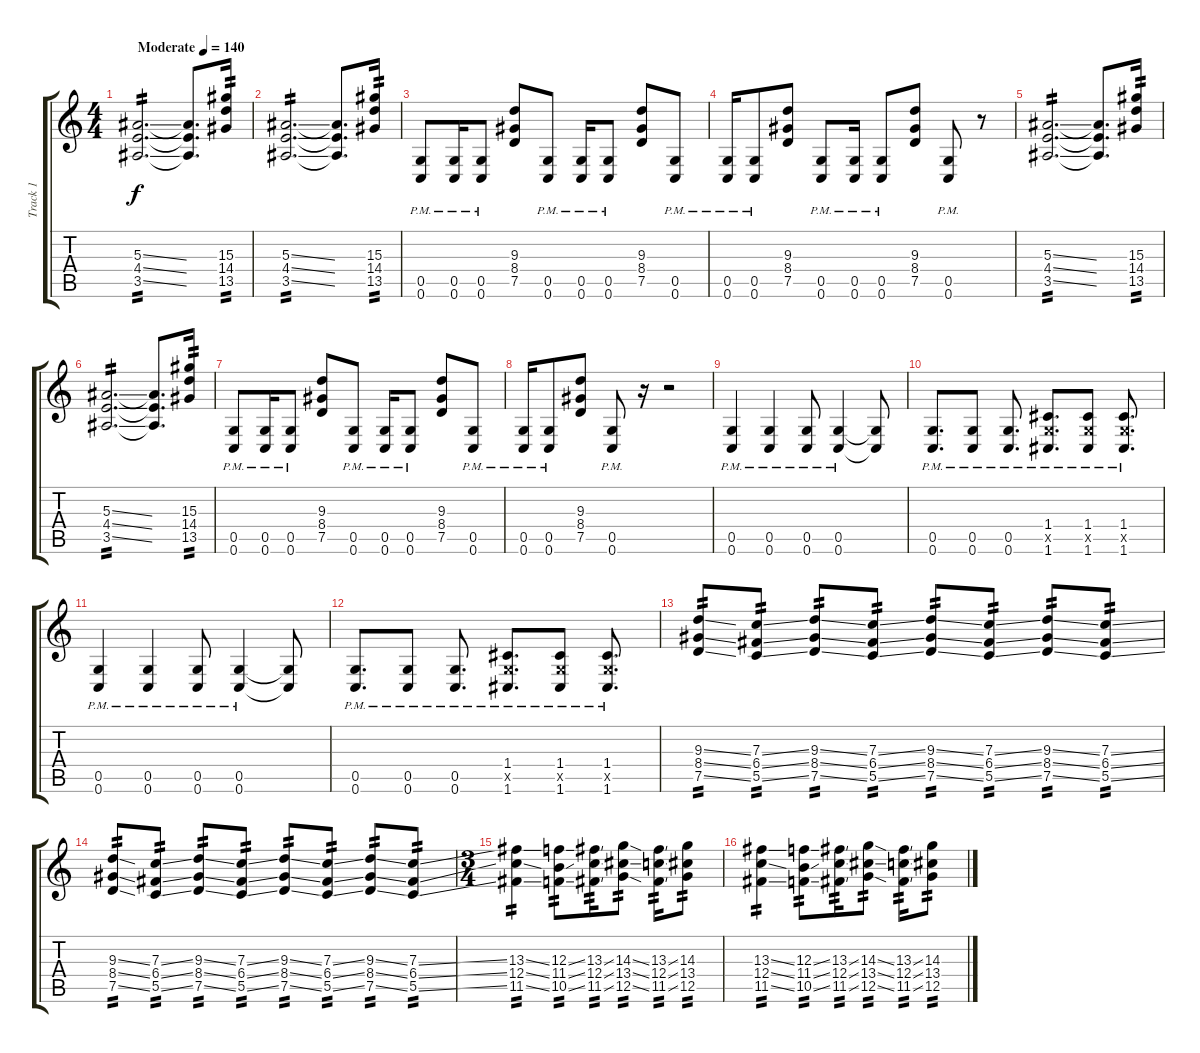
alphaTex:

\track ("Track 1" "Track 1") {instrument distortionguitar}
\staff {score tabs}
\tuning (D4 A3 F3 C3 G2 C2) {hide}
\ts (4 4)
\tempo (140 "Moderate")
\clef g2
\ks c
(5.3{ss} 4.4{ss} 3.5{ss}).2{d tp 2 dy f instrument distortionguitar} (5.3{t} 4.4{t} 3.5{t}).8{d} (15.3 14.4 13.5).16{tp 2} |
(5.3{ss} 4.4{ss} 3.5{ss}).2{d tp 2} (5.3{t} 4.4{t} 3.5{t}).8{d} (15.3 14.4 13.5).16{tp 2} |
(0.5{pm} 0.6{pm}).8 (0.5{pm} 0.6{pm}).16 (0.5{pm} 0.6{pm}).8 (9.3 8.4 7.5).8 (0.5{pm} 0.6{pm}).8 (0.5{pm} 0.6{pm}).16 (0.5{pm} 0.6{pm}).8 (9.3 8.4 7.5).8 (0.5{pm} 0.6{pm}).8 |
(0.5{pm} 0.6{pm}).16 (0.5{pm} 0.6{pm}).8 (9.3 8.4 7.5).8 (0.5{pm} 0.6{pm}).8 (0.5{pm} 0.6{pm}).16 (0.5{pm} 0.6{pm}).8 (9.3 8.4 7.5).8 (0.5{pm} 0.6{pm}).8 r.8 |
(5.3{ss} 4.4{ss} 3.5{ss}).2{d tp 2} (5.3{t} 4.4{t} 3.5{t}).8{d} (15.3 14.4 13.5).16{tp 2} |
(5.3{ss} 4.4{ss} 3.5{ss}).2{d tp 2} (5.3{t} 4.4{t} 3.5{t}).8{d} (15.3 14.4 13.5).16{tp 2} |
(0.5{pm} 0.6{pm}).8 (0.5{pm} 0.6{pm}).16 (0.5{pm} 0.6{pm}).8 (9.3 8.4 7.5).8 (0.5{pm} 0.6{pm}).8 (0.5{pm} 0.6{pm}).16 (0.5{pm} 0.6{pm}).8 (9.3 8.4 7.5).8 (0.5{pm} 0.6{pm}).8 |
(0.5{pm} 0.6{pm}).16 (0.5{pm} 0.6{pm}).8 (9.3 8.4 7.5).8 (0.5{pm} 0.6{pm}).8 r.16 r.2 |
(0.5{pm} 0.6{pm}).4 (0.5{pm} 0.6{pm}).4 (0.5{pm} 0.6{pm}).8 (0.5{pm} 0.6{pm}).4 (0.5{t} 0.6{t}).8 |
(0.5{pm} 0.6{pm}).8{d} (0.5{pm} 0.6{pm}).8 (0.5{pm} 0.6{pm}).8{d} (1.4{pm} 0.5{x} 1.6{pm}).8{d} (1.4{pm} 0.5{x} 1.6{pm}).8 (1.4{pm} 0.5{x} 1.6{pm}).8{d} |
(0.5{pm} 0.6{pm}).4 (0.5{pm} 0.6{pm}).4 (0.5{pm} 0.6{pm}).8 (0.5{pm} 0.6{pm}).4 (0.5{t} 0.6{t}).8 |
(0.5{pm} 0.6{pm}).8{d} (0.5{pm} 0.6{pm}).8 (0.5{pm} 0.6{pm}).8{d} (1.4{pm} 0.5{x} 1.6{pm}).8{d} (1.4{pm} 0.5{x} 1.6{pm}).8 (1.4{pm} 0.5{x} 1.6{pm}).8{d} |
(9.3{ss} 8.4{ss} 7.5{ss}).8{tp 2} (7.3{ss} 6.4{ss} 5.5{ss}).8{tp 2} (9.3{ss} 8.4{ss} 7.5{ss}).8{tp 2} (7.3{ss} 6.4{ss} 5.5{ss}).8{tp 2} (9.3{ss} 8.4{ss} 7.5{ss}).8{tp 2} (7.3{ss} 6.4{ss} 5.5{ss}).8{tp 2} (9.3{ss} 8.4{ss} 7.5{ss}).8{tp 2} (7.3{ss} 6.4{ss} 5.5{ss}).8{tp 2} |
(9.3{ss} 8.4{ss} 7.5{ss}).8{tp 2} (7.3{ss} 6.4{ss} 5.5{ss}).8{tp 2} (9.3{ss} 8.4{ss} 7.5{ss}).8{tp 2} (7.3{ss} 6.4{ss} 5.5{ss}).8{tp 2} (9.3{ss} 8.4{ss} 7.5{ss}).8{tp 2} (7.3{ss} 6.4{ss} 5.5{ss}).8{tp 2} (9.3{ss} 8.4{ss} 7.5{ss}).8{tp 2} (7.3{ss} 6.4{ss} 5.5{ss}).8{tp 2} |
\ts (3 4)
(13.3{ss} 12.4{ss} 11.5{ss}).4{tp 2} (12.3{ss} 11.4{ss} 10.5{ss}).8{tp 2} (13.3{ss} 12.4{ss} 11.5{ss}).16{tp 2} (14.3{ss} 13.4{ss} 12.5{ss}).8{tp 2} (13.3{ss} 12.4{ss} 11.5{ss}).16{tp 2} (14.3 13.4 12.5).8{tp 2} |
(13.3{ss} 12.4{ss} 11.5{ss}).4{tp 2} (12.3{ss} 11.4{ss} 10.5{ss}).8{tp 2} (13.3{ss} 12.4{ss} 11.5{ss}).16{tp 2} (14.3{ss} 13.4{ss} 12.5{ss}).8{tp 2} (13.3{ss} 12.4{ss} 11.5{ss}).16{tp 2} (14.3 13.4 12.5).8{tp 2}
